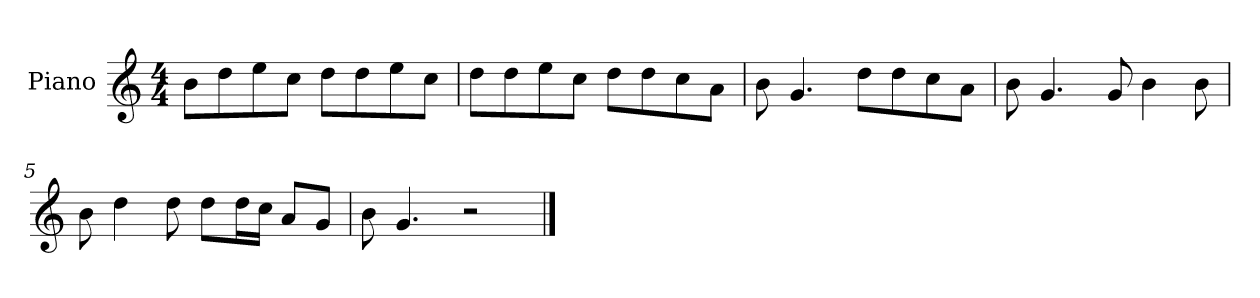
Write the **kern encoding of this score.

**kern
*part1
*staff1
*I"Piano
*I'P-no
*clefG2
*k[]
*M4/4
*MM90
=1
8b\L
8dd\
8ee\
8cc\J
8dd\L
8dd\
8ee\
8cc\J
=2
8dd\L
8dd\
8ee\
8cc\J
8dd\L
8dd\
8cc\
8a\J
=3
8b\
4.g/
8dd\L
8dd\
8cc\
8a\J
=4
8b\
4.g/
8g/
4b\
8b\
=5
8b\
4dd\
8dd\
8dd\L
16dd\L
16cc\JJ
8a/L
8g/J
=6
8b\
4.g/
2r
==
*-
